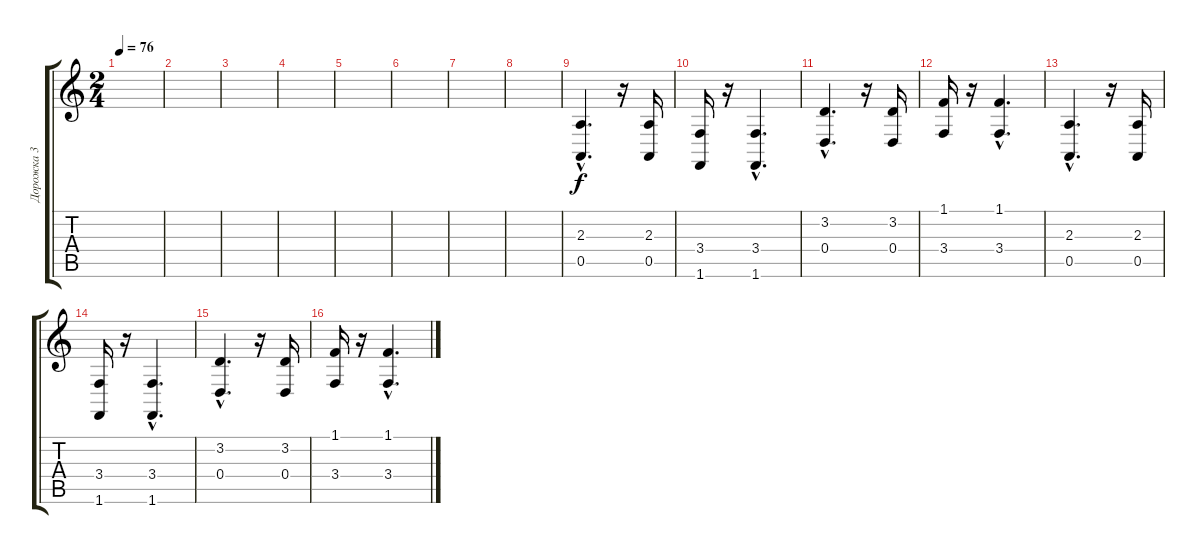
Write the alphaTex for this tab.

\track ("Дорожка 3" "Дорожка 3") {instrument stringensemble1}
\staff {score tabs}
\tuning (E4 B3 G3 D3 A2 E2) {hide}
\ts (2 4)
\tempo 76
\clef g2
\ks c
|
|
|
|
|
|
|
|
(2.3{hac} 0.5{hac}).4{d} r.16 (2.3 0.5).16 |
(3.4 1.6).16 r.16 (3.4{hac} 1.6{hac}).4{d} |
(3.2{hac} 0.4{hac}).4{d} r.16 (3.2 0.4).16 |
(1.1 3.4).16 r.16 (1.1{hac} 3.4{hac}).4{d} |
(2.3{hac} 0.5{hac}).4{d} r.16 (2.3 0.5).16 |
(3.4 1.6).16 r.16 (3.4{hac} 1.6{hac}).4{d} |
(3.2{hac} 0.4{hac}).4{d} r.16 (3.2 0.4).16 |
(1.1 3.4).16 r.16 (1.1{hac} 3.4{hac}).4{d}
